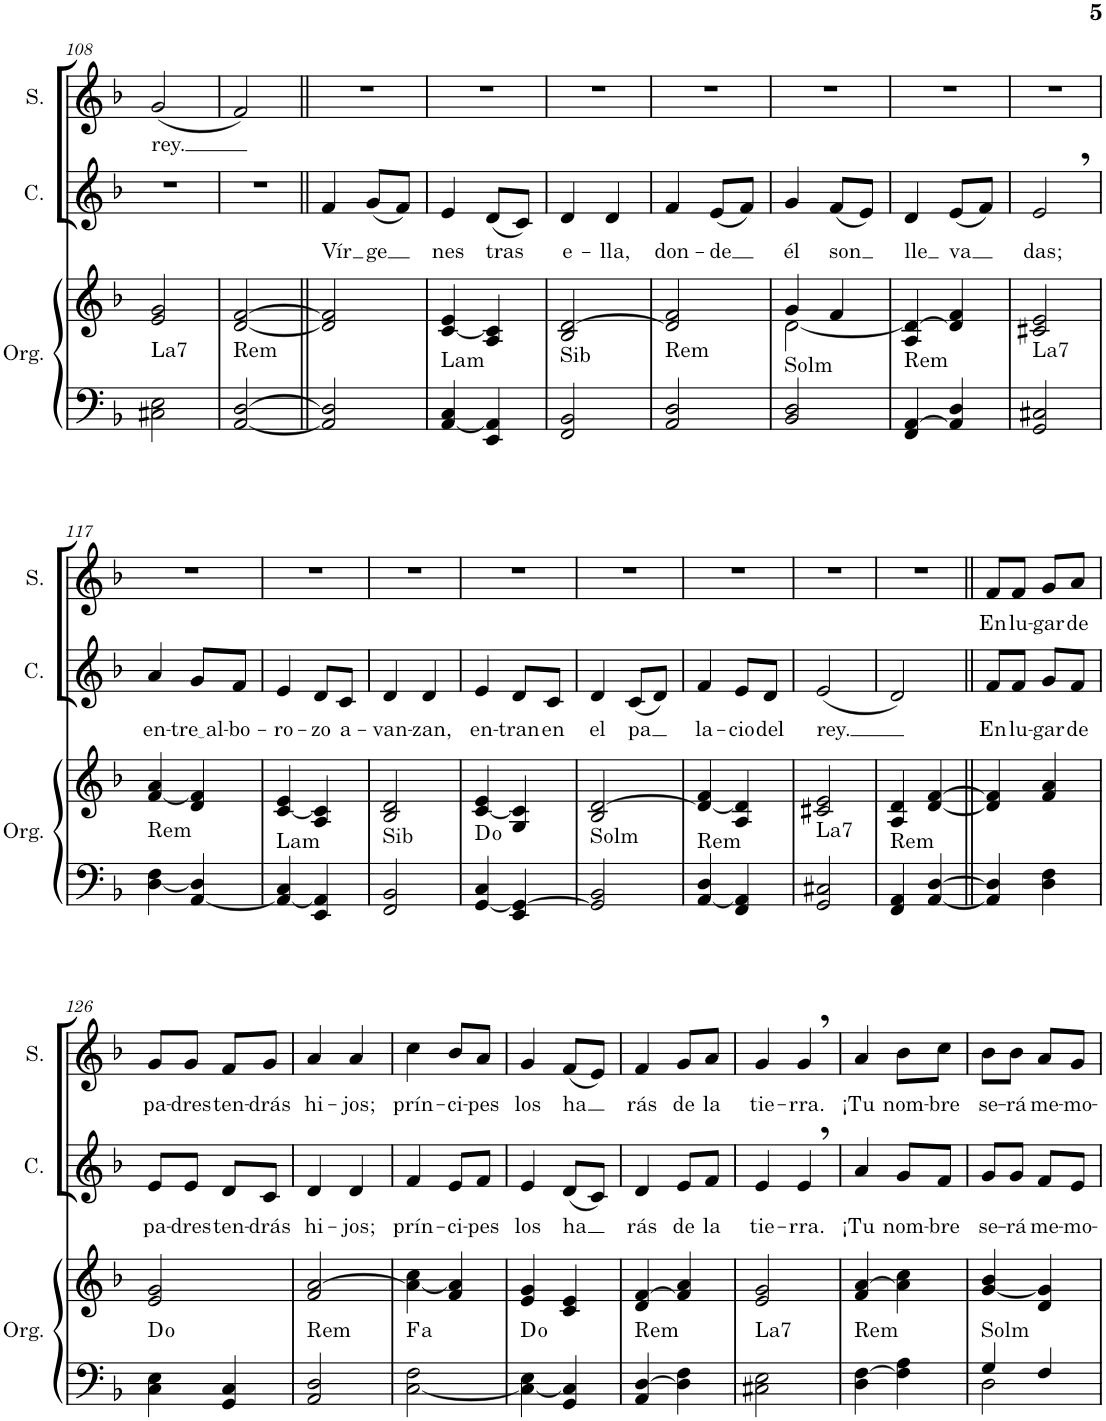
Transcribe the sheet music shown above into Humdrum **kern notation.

**kern	**kern	**harte	**kern	**text	**kern	**text
*part3	*part3	*part3	*part2	*part2	*part1	*part1
*staff4	*staff3	*	*staff2	*staff2	*staff1	*staff1
*I"Órgano	*	*	*I"Contralto	*	*I"Soprano	*
*	*	*	*I'C.	*	*I'S.	*
!!LO:PB:g=z
*clefF4	*clefG2	*	*clefG2	*	*clefG2	*
*k[b-]	*k[b-]	*	*k[b-]	*	*k[b-]	*
*M2/4	*M2/4	*	*M2/4	*	*M2/4	*
=108	=108	=108	=108	=108	=108	=108
!	!	!LO:H:kt=La7	!	!	!	!LO:LY:b
2C#X\ 2E\	2e/ 2g/	N	2r	.	(2g/	-rey.
=109	=109	=109	=109	=109	=109	=109
!	!	!LO:H:kt=Rem	!	!	!	!
[2AA/ [2D/	[2d/ [2f/	N	2r	.	2f/)	.
=110||	=110||	=110||	=110||	=110||	=110||	=110||
!	!	!	!	!LO:LY:b	!	!
2AA/] 2D/]	2d/] 2f/]	.	4f/	-Vír	2r	.
!	!	!	!	!LO:LY:b	!	!
.	.	.	(8g/L	-ge	.	.
.	.	.	8f/J)	.	.	.
=111	=111	=111	=111	=111	=111	=111
!	!	!LO:H:kt=Lam	!	!LO:LY:b	!	!
[4AA/ 4C/	[4c/ 4e/	N	4e/	nes	2r	.
!	!	!	!	!LO:LY:b	!	!
4EE/ 4AA/]	4A/ 4c/]	.	(8d/L	tras	.	.
.	.	.	8c/J)	.	.	.
=112	=112	=112	=112	=112	=112	=112
!	!	!LO:H:kt=Sib	!	!LO:LY:b	!	!
2FF/ 2BB-/	2B-/ [2d/	N	4d/	e-	2r	.
!	!	!	!	!LO:LY:b	!	!
.	.	.	4d/	-lla,	.	.
=113	=113	=113	=113	=113	=113	=113
!	!	!LO:H:kt=Rem	!	!LO:LY:b	!	!
2AA/ 2D/	2d/] 2f/	N	4f/	don-	2r	.
!	!	!	!	!LO:LY:b	!	!
.	.	.	(8e/L	-de	.	.
.	.	.	8f/J)	.	.	.
=114	=114	=114	=114	=114	=114	=114
*	*^	*	*	*	*	*
!	!	!	!LO:H:kt=Solm	!	!LO:LY:b	!	!
2BB-/ 2D/	4g/	[2d\	N	4g/	él	2r	.
!	!	!	!	!	!LO:LY:b	!	!
.	4f/	.	.	(8f/L	-son	.	.
.	.	.	.	8e/J)	.	.	.
*	*v	*v	*	*	*	*	*
=115	=115	=115	=115	=115	=115	=115
!	!	!LO:H:kt=Rem	!	!LO:LY:b	!	!
4FF/ [4AA/	4A/ 4d/_	N	4d/	lle	2r	.
!	!	!	!	!LO:LY:b	!	!
4AA/] 4D/	4d/] 4f/	.	(8e/L	va	.	.
.	.	.	8f/J)	.	.	.
=116	=116	=116	=116	=116	=116	=116
!	!	!LO:H:kt=La7	!	!LO:LY:b	!	!
2GG/ 2C#X/	2c#X/ 2e/	N	2e,/	das;	2r	.
!!LO:LB:g=z
=117	=117	=117	=117	=117	=117	=117
!	!	!LO:H:kt=Rem	!	!LO:LY:b	!	!
[4D\ 4F\	[4f/ 4a/	N	4a/	en-	2r	.
!	!	!	!	!LO:LY:b	!	!
[4AA/ 4D/]	4d/ 4f/]	.	8g/L	tre al	.	.
!	!	!	!	!LO:LY:b	!	!
.	.	.	8f/J	-bo-	.	.
=118	=118	=118	=118	=118	=118	=118
!	!	!LO:H:kt=Lam	!	!LO:LY:b	!	!
4AA/_ 4C/	[4c/ 4e/	N	4e/	-ro-	2r	.
!	!	!	!	!LO:LY:b	!	!
4EE/ 4AA/]	4A/ 4c/]	.	8d/L	-zo	.	.
!	!	!	!	!LO:LY:b	!	!
.	.	.	8c/J	a-	.	.
=119	=119	=119	=119	=119	=119	=119
!	!	!LO:H:kt=Sib	!	!LO:LY:b	!	!
2FF/ 2BB-/	2B-/ 2d/	N	4d/	-van-	2r	.
!	!	!	!	!LO:LY:b	!	!
.	.	.	4d/	-zan,	.	.
=120	=120	=120	=120	=120	=120	=120
!	!	!	!	!LO:LY:b	!	!
[4GG/ 4C/	[4c/ 4e/	D:dim	4e/	en-	2r	.
!	!	!	!	!LO:LY:b	!	!
4EE/ 4GG/_	4G/ 4c/]	.	8d/L	-tran	.	.
!	!	!	!	!LO:LY:b	!	!
.	.	.	8c/J	en	.	.
=121	=121	=121	=121	=121	=121	=121
!	!	!LO:H:kt=Solm	!	!LO:LY:b	!	!
2GG/] 2BB-/	2B-/ [2d/	N	4d/	el	2r	.
!	!	!	!	!LO:LY:b	!	!
.	.	.	(8c/L	-pa	.	.
.	.	.	8d/J)	.	.	.
=122	=122	=122	=122	=122	=122	=122
!	!	!LO:H:kt=Rem	!	!LO:LY:b	!	!
[4AA/ 4D/	4d/_ 4f/	N	4f/	la-	2r	.
!	!	!	!	!LO:LY:b	!	!
4FF/ 4AA/]	4A/ 4d/]	.	8e/L	-cio	.	.
!	!	!	!	!LO:LY:b	!	!
.	.	.	8d/J	del	.	.
=123	=123	=123	=123	=123	=123	=123
!	!	!LO:H:kt=La7	!	!LO:LY:b	!	!
2GG/ 2C#X/	2c#X/ 2e/	N	(2e/	rey.	2r	.
=124	=124	=124	=124	=124	=124	=124
!	!	!LO:H:kt=Rem	!	!	!	!
4FF/ 4AA/	4A/ 4d/	N	2d/)	.	2r	.
[4AA/ [4D/	[4d/ [4f/	.	.	.	.	.
=125||	=125||	=125||	=125||	=125||	=125||	=125||
!	!	!	!	!LO:LY:b	!	!LO:LY:b
4AA/] 4D/]	4d/] 4f/]	.	8f/L	En	8f/L	En
!	!	!	!	!LO:LY:b	!	!LO:LY:b
.	.	.	8f/J	lu-	8f/J	lu-
!	!	!	!	!LO:LY:b	!	!LO:LY:b
4D\ 4F\	4f/ 4a/	.	8g/L	-gar	8g/L	-gar
!	!	!	!	!LO:LY:b	!	!LO:LY:b
.	.	.	8f/J	de	8a/J	de
!!LO:LB:g=z
=126	=126	=126	=126	=126	=126	=126
!	!	!	!	!LO:LY:b	!	!LO:LY:b
4C\ 4E\	2e/ 2g/	D:dim	8e/L	pa-	8g/L	pa-
!	!	!	!	!LO:LY:b	!	!LO:LY:b
.	.	.	8e/J	-dres	8g/J	-dres
!	!	!	!	!LO:LY:b	!	!LO:LY:b
4GG/ 4C/	.	.	8d/L	ten-	8f/L	ten-
!	!	!	!	!LO:LY:b	!	!LO:LY:b
.	.	.	8c/J	-drás	8g/J	-drás
=127	=127	=127	=127	=127	=127	=127
!	!	!LO:H:kt=Rem	!	!LO:LY:b	!	!LO:LY:b
2AA/ 2D/	2f/ [2a/	N	4d/	hi-	4a/	hi-
!	!	!	!	!LO:LY:b	!	!LO:LY:b
.	.	.	4d/	-jos;	4a/	-jos;
=128	=128	=128	=128	=128	=128	=128
!	!	!LO:H:kt=a	!	!LO:LY:b	!	!LO:LY:b
[2C\ 2F\	4a\_ 4cc\	.	4f/	prín-	4cc\	prín-
!	!	!	!	!LO:LY:b	!	!LO:LY:b
.	4f/ 4a/]	.	8e/L	-ci-	8b-/L	-ci-
!	!	!	!	!LO:LY:b	!	!LO:LY:b
.	.	.	8f/J	-pes	8a/J	-pes
=129	=129	=129	=129	=129	=129	=129
!	!	!	!	!LO:LY:b	!	!LO:LY:b
4C\_ 4E\	4e/ 4g/	D:dim	4e/	los	4g/	los
!	!	!	!	!LO:LY:b	!	!LO:LY:b
4GG/ 4C/]	4c/ 4e/	.	(8d/L	-ha	(8f/L	-ha
.	.	.	8c/J)	.	8e/J)	.
=130	=130	=130	=130	=130	=130	=130
!	!	!LO:H:kt=Rem	!	!LO:LY:b	!	!LO:LY:b
4AA/ [4D/	4d/ [4f/	N	4d/	rás	4f/	rás
!	!	!	!	!LO:LY:b	!	!LO:LY:b
4D\] 4F\	4f/] 4a/	.	8e/L	de	8g/L	de
!	!	!	!	!LO:LY:b	!	!LO:LY:b
.	.	.	8f/J	la	8a/J	la
=131	=131	=131	=131	=131	=131	=131
!	!	!LO:H:kt=La7	!	!LO:LY:b	!	!LO:LY:b
2C#X\ 2E\	2e/ 2g/	N	4e/	tie-	4g/	tie-
!	!	!	!	!LO:LY:b	!	!LO:LY:b
.	.	.	4e,/	-rra.	4g,/	-rra.
=132	=132	=132	=132	=132	=132	=132
!	!	!LO:H:kt=Rem	!	!LO:LY:b	!	!LO:LY:b
4D\ [4F\	4f/ [4a/	N	4a/	¡Tu	4a/	¡Tu
!	!	!	!	!LO:LY:b	!	!LO:LY:b
4F\] 4A\	4a\] 4cc\	.	8g/L	nom-	8b-\L	nom-
!	!	!	!	!LO:LY:b	!	!LO:LY:b
.	.	.	8f/J	-bre	8cc\J	-bre
=133	=133	=133	=133	=133	=133	=133
*^	*	*	*	*	*	*
!	!	!	!LO:H:kt=Solm	!	!LO:LY:b	!	!LO:LY:b
4G/	2D\	[4g/ 4b-/	N	8g/L	se-	8b-\L	se-
!	!	!	!	!	!LO:LY:b	!	!LO:LY:b
.	.	.	.	8g/J	-rá	8b-\J	-rá
!	!	!	!	!	!LO:LY:b	!	!LO:LY:b
4F/	.	4d/ 4g/]	.	8f/L	me-	8a/L	me-
!	!	!	!	!	!LO:LY:b	!	!LO:LY:b
.	.	.	.	8e/J	-mo-	8g/J	-mo-
*v	*v	*	*	*	*	*	*
=	=	=	=	=	=	=
*-	*-	*-	*-	*-	*-	*-
